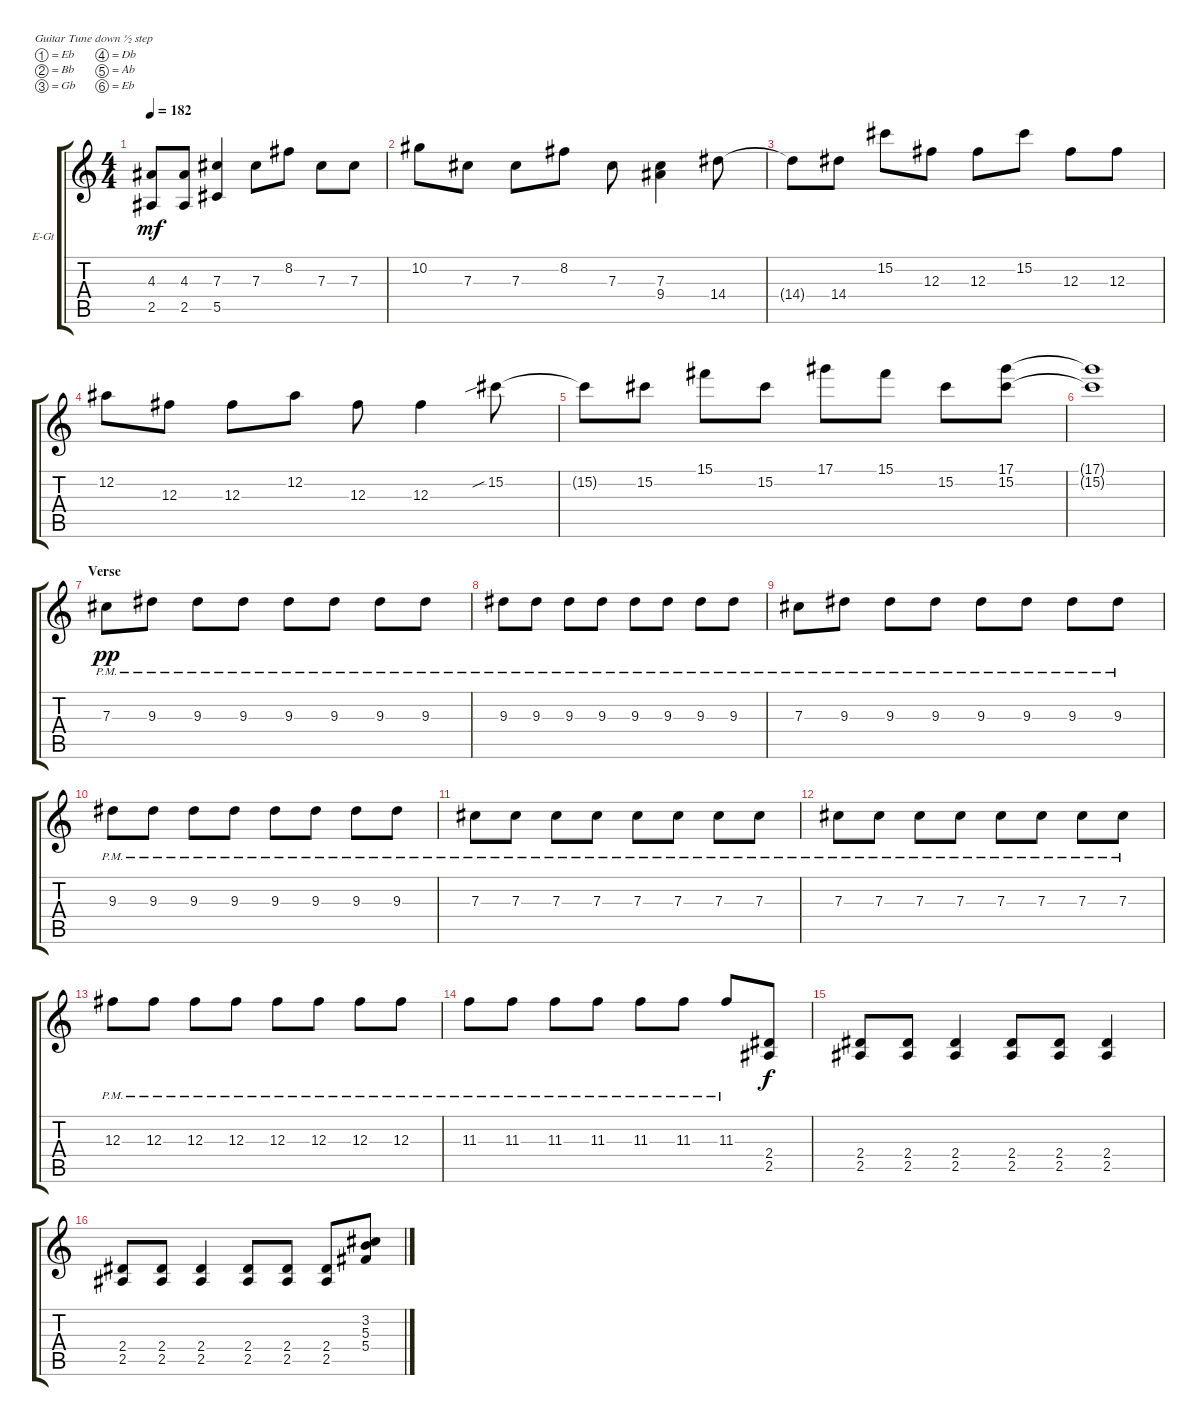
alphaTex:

\defaultSystemsLayout 4
\bracketExtendMode groupsimilarinstruments
\firstSystemTrackNameOrientation horizontal
\otherSystemsTrackNameOrientation horizontal
\track ("Electric Guitar" "E-Gt") {instrument distortionguitar}
\staff {score tabs}
\tuning (Eb4 Bb3 Gb3 Db3 Ab2 Eb2)
\ts (4 4)
\tempo 182
\clef g2
\ks c
(2.5{t} 4.3{t}).8{dy mf} (4.3 2.5).8 (7.3 5.5).4 7.3.8 8.2.8 7.3.8 7.3.8 |
10.2.8 7.3.8 7.3.8 8.2.8 7.3.8 (9.4 7.3).4 14.4.8 |
14.4{t}.8 14.4.8 15.2.8 12.3.8 12.3.8 15.2.8 12.3.8 12.3.8 |
12.2.8 12.3.8 12.3.8 12.2.8 12.3.8 12.3.4 15.2{sib}.8 |
15.2{t}.8 15.2.8 15.1.8 15.2.8 17.1.8 15.1.8 15.2.8 (15.2 17.1).8 |
(15.2{t} 17.1{t}).1 |
\section ("" "Verse")
7.3{pm}.8{dy pp} 9.3{pm}.8 9.3{pm}.8 9.3{pm}.8 9.3{pm}.8 9.3{pm}.8 9.3{pm}.8 9.3{pm}.8 |
9.3{pm}.8 9.3{pm}.8 9.3{pm}.8 9.3{pm}.8 9.3{pm}.8 9.3{pm}.8 9.3{pm}.8 9.3{pm}.8 |
7.3{pm}.8 9.3{pm}.8 9.3{pm}.8 9.3{pm}.8 9.3{pm}.8 9.3{pm}.8 9.3{pm}.8 9.3{pm}.8 |
9.3{pm}.8 9.3{pm}.8 9.3{pm}.8 9.3{pm}.8 9.3{pm}.8 9.3{pm}.8 9.3{pm}.8 9.3{pm}.8 |
7.3{pm}.8 7.3{pm}.8 7.3{pm}.8 7.3{pm}.8 7.3{pm}.8 7.3{pm}.8 7.3{pm}.8 7.3{pm}.8 |
7.3{pm}.8 7.3{pm}.8 7.3{pm}.8 7.3{pm}.8 7.3{pm}.8 7.3{pm}.8 7.3{pm}.8 7.3{pm}.8 |
12.3{pm}.8 12.3{pm}.8 12.3{pm}.8 12.3{pm}.8 12.3{pm}.8 12.3{pm}.8 12.3{pm}.8 12.3{pm}.8 |
11.3{pm}.8 11.3{pm}.8 11.3{pm}.8 11.3{pm}.8 11.3{pm}.8 11.3{pm}.8 11.3{pm}.8 (2.5 2.4).8{dy f} |
(2.5 2.4).8 (2.4 2.5).8 (2.4 2.5).4 (2.4 2.5).8 (2.4 2.5).8 (2.4 2.5).4 |
(2.4 2.5).8 (2.4 2.5).8 (2.4 2.5).4 (2.4 2.5).8 (2.4 2.5).8 (2.4 2.5).8 (5.3 5.4 3.2).8
